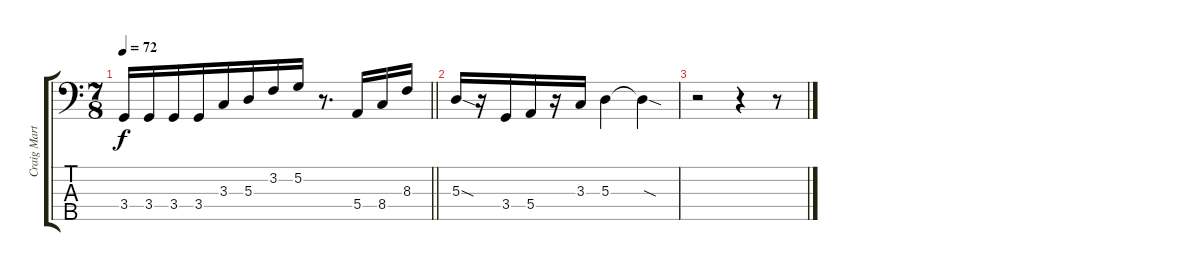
\track ("Craig Martini" "Craig Mart") {instrument electricbassfinger}
\staff {score tabs}
\tuning (G2 D2 A1 E1 B0) {hide}
\ts (7 8)
\tempo 72
\clef f4
\barLineRight lightlight
\ks aminor
3.4.16{dy f} 3.4.16 3.4.16 3.4.16 3.3.16 5.3.16 3.2.16 5.2.16 r.8{d} 5.4.16 8.4.16 8.3.16 |
5.3{sod}.16 r.16 3.4.16 5.4.16 r.16 3.3.16 5.3.4 5.3{sod t}.4 |
r.2{txt ""} r.4 r.8
